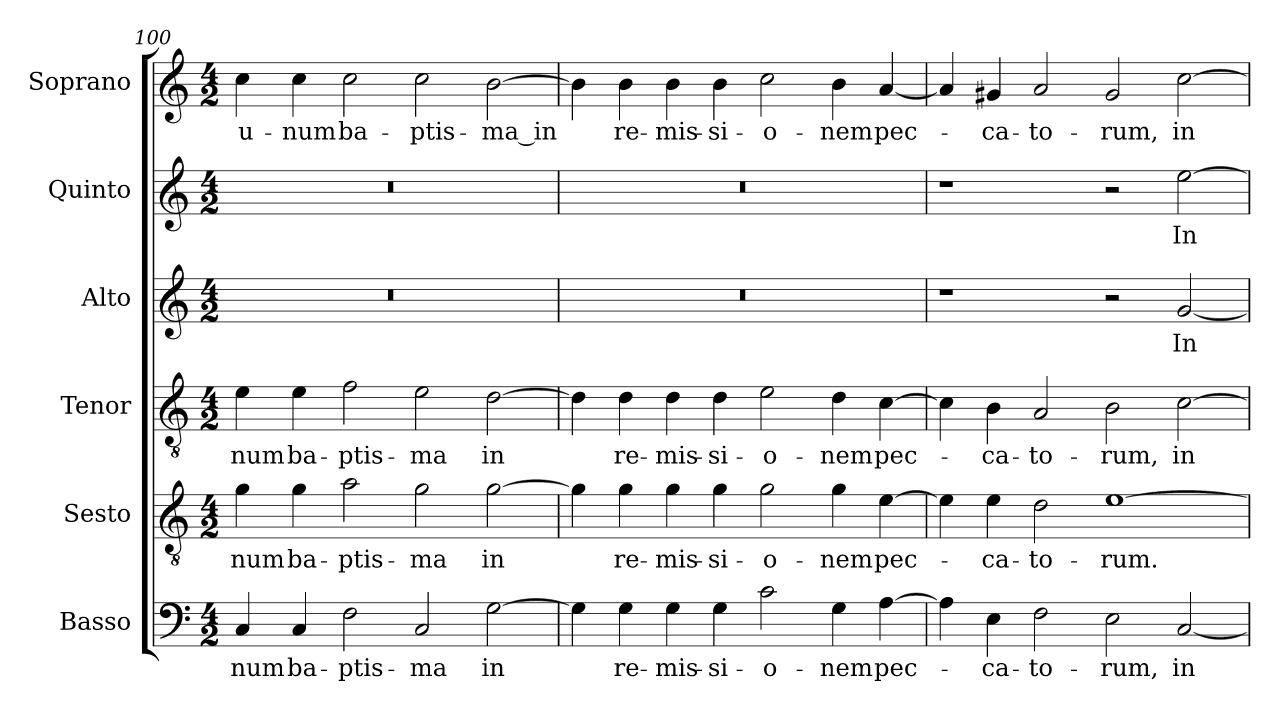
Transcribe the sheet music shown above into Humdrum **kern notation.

**kern	**text	**kern	**text	**kern	**text	**kern	**text	**kern	**text	**kern	**text
*part6	*part6	*part5	*part5	*part4	*part4	*part3	*part3	*part2	*part2	*part1	*part1
*staff6	*staff6	*staff5	*staff5	*staff4	*staff4	*staff3	*staff3	*staff2	*staff2	*staff1	*staff1
*I"Basso	*	*I"Sesto	*	*I"Tenor	*	*I"Alto	*	*I"Quinto	*	*I"Soprano	*
*	*	*	*	*I'T.	*	*I'A.	*	*	*	*I'Sop.	*
*clefF4	*	*clefGv2	*	*clefGv2	*	*clefG2	*	*clefG2	*	*clefG2	*
*	*	*ITrd7c12	*	*ITrd7c12	*	*	*	*	*	*	*
*k[]	*	*k[]	*	*k[]	*	*k[]	*	*k[]	*	*k[]	*
*C:	*	*C:	*	*C:	*	*C:	*	*C:	*	*C:	*
*M4/2	*	*M4/2	*	*M4/2	*	*M4/2	*	*M4/2	*	*M4/2	*
=100	=100	=100	=100	=100	=100	=100	=100	=100	=100	=100	=100
!	!LO:LY:b:color=#000000	!	!	!	!	!	!	!	!	!	!
!	!	!	!LO:LY:b:color=#000000	!	!	!	!	!	!	!	!
!	!	!	!	!	!LO:LY:b:color=#000000	!LO:N:vis=1	!	!LO:N:vis=1	!	!	!
!	!	!	!	!	!	!	!	!	!	!	!LO:LY:b:color=#000000
4Ci/	-num	4Gi\	-num	4Ei\	-num	0r	.	0r	.	4cci\	u-
!	!LO:LY:b:color=#000000	!	!	!	!	!	!	!	!	!	!
!	!	!	!LO:LY:b:color=#000000	!	!	!	!	!	!	!	!
!	!	!	!	!	!LO:LY:b:color=#000000	!	!	!	!	!	!
!	!	!	!	!	!	!	!	!	!	!	!LO:LY:b:color=#000000
4Ci/	ba-	4Gi\	ba-	4Ei\	ba-	.	.	.	.	4cci\	-num
!	!LO:LY:b:color=#000000	!	!	!	!	!	!	!	!	!	!
!	!	!	!LO:LY:b:color=#000000	!	!	!	!	!	!	!	!
!	!	!	!	!	!LO:LY:b:color=#000000	!	!	!	!	!	!
!	!	!	!	!	!	!	!	!	!	!	!LO:LY:b:color=#000000
2Fi\	-ptis-	2Ai\	-ptis-	2Fi\	-ptis-	.	.	.	.	2cci\	ba-
!	!LO:LY:b:color=#000000	!	!	!	!	!	!	!	!	!	!
!	!	!	!LO:LY:b:color=#000000	!	!	!	!	!	!	!	!
!	!	!	!	!	!LO:LY:b:color=#000000	!	!	!	!	!	!
!	!	!	!	!	!	!	!	!	!	!	!LO:LY:b:color=#000000
2Ci/	-ma	2Gi\	-ma	2Ei\	-ma	.	.	.	.	2cci\	-ptis-
!	!LO:LY:b:color=#000000	!	!	!	!	!	!	!	!	!	!
!	!	!	!LO:LY:b:color=#000000	!	!	!	!	!	!	!	!
!	!	!	!	!	!LO:LY:b:color=#000000	!	!	!	!	!	!
!	!	!	!	!	!	!	!	!	!	!	!LO:LY:b:color=#000000
[2Gi\	in	[2Gi\	in	[2Di\	in	.	.	.	.	[2bi\	-ma_in
=101	=101	=101	=101	=101	=101	=101	=101	=101	=101	=101	=101
!	!	!	!	!	!	!LO:N:vis=1	!	!LO:N:vis=1	!	!	!
4Gi\]	.	4Gi\]	.	4Di\]	.	0r	.	0r	.	4bi\]	.
!	!LO:LY:b:color=#000000	!	!	!	!	!	!	!	!	!	!
!	!	!	!LO:LY:b:color=#000000	!	!	!	!	!	!	!	!
!	!	!	!	!	!LO:LY:b:color=#000000	!	!	!	!	!	!
!	!	!	!	!	!	!	!	!	!	!	!LO:LY:b:color=#000000
4Gi\	re-	4Gi\	re-	4Di\	re-	.	.	.	.	4bi\	re-
!	!LO:LY:b:color=#000000	!	!	!	!	!	!	!	!	!	!
!	!	!	!LO:LY:b:color=#000000	!	!	!	!	!	!	!	!
!	!	!	!	!	!LO:LY:b:color=#000000	!	!	!	!	!	!
!	!	!	!	!	!	!	!	!	!	!	!LO:LY:b:color=#000000
4Gi\	-mis-	4Gi\	-mis-	4Di\	-mis-	.	.	.	.	4bi\	-mis-
!	!LO:LY:b:color=#000000	!	!	!	!	!	!	!	!	!	!
!	!	!	!LO:LY:b:color=#000000	!	!	!	!	!	!	!	!
!	!	!	!	!	!LO:LY:b:color=#000000	!	!	!	!	!	!
!	!	!	!	!	!	!	!	!	!	!	!LO:LY:b:color=#000000
4Gi\	-si-	4Gi\	-si-	4Di\	-si-	.	.	.	.	4bi\	-si-
!	!LO:LY:b:color=#000000	!	!	!	!	!	!	!	!	!	!
!	!	!	!LO:LY:b:color=#000000	!	!	!	!	!	!	!	!
!	!	!	!	!	!LO:LY:b:color=#000000	!	!	!	!	!	!
!	!	!	!	!	!	!	!	!	!	!	!LO:LY:b:color=#000000
2ci\	-o-	2Gi\	-o-	2Ei\	-o-	.	.	.	.	2cci\	-o-
!	!LO:LY:b:color=#000000	!	!	!	!	!	!	!	!	!	!
!	!	!	!LO:LY:b:color=#000000	!	!	!	!	!	!	!	!
!	!	!	!	!	!LO:LY:b:color=#000000	!	!	!	!	!	!
!	!	!	!	!	!	!	!	!	!	!	!LO:LY:b:color=#000000
4Gi\	-nem	4Gi\	-nem	4Di\	-nem	.	.	.	.	4bi\	-nem
!	!LO:LY:b:color=#000000	!	!	!	!	!	!	!	!	!	!
!	!	!	!LO:LY:b:color=#000000	!	!	!	!	!	!	!	!
!	!	!	!	!	!LO:LY:b:color=#000000	!	!	!	!	!	!
!	!	!	!	!	!	!	!	!	!	!	!LO:LY:b:color=#000000
[4Ai\	pec-	[4Ei\	pec-	[4Ci\	pec-	.	.	.	.	[4ai/	pec-
=102	=102	=102	=102	=102	=102	=102	=102	=102	=102	=102	=102
4Ai\]	.	4Ei\]	.	4Ci\]	.	1r	.	1r	.	4ai/]	.
!	!LO:LY:b:color=#000000	!	!	!	!	!	!	!	!	!	!
!	!	!	!LO:LY:b:color=#000000	!	!	!	!	!	!	!	!
!	!	!	!	!	!LO:LY:b:color=#000000	!	!	!	!	!	!
!	!	!	!	!	!	!	!	!	!	!	!LO:LY:b:color=#000000
4Ei\	-ca-	4Ei\	-ca-	4BBi\	-ca-	.	.	.	.	4g#Xi/	-ca-
!	!LO:LY:b:color=#000000	!	!	!	!	!	!	!	!	!	!
!	!	!	!LO:LY:b:color=#000000	!	!	!	!	!	!	!	!
!	!	!	!	!	!LO:LY:b:color=#000000	!	!	!	!	!	!
!	!	!	!	!	!	!	!	!	!	!	!LO:LY:b:color=#000000
2Fi\	-to-	2Di\	-to-	2AAi/	-to-	.	.	.	.	2ai/	-to-
!	!LO:LY:b:color=#000000	!	!	!	!	!	!	!	!	!	!
!	!	!	!LO:LY:b:color=#000000	!	!	!	!	!	!	!	!
!	!	!	!	!	!LO:LY:b:color=#000000	!	!	!	!	!	!
!	!	!	!	!	!	!	!	!	!	!	!LO:LY:b:color=#000000
2Ei\	-rum,	[1Ei	-rum.	2BBi\	-rum,	2r	.	2r	.	2g#i/	-rum,
!	!LO:LY:b:color=#000000	!	!	!	!	!	!	!	!	!	!
!	!	!	!	!	!LO:LY:b:color=#000000	!	!	!	!	!	!
!	!	!	!	!	!	!	!LO:LY:b:color=#000000	!	!	!	!
!	!	!	!	!	!	!	!	!	!LO:LY:b:color=#000000	!	!
!	!	!	!	!	!	!	!	!	!	!	!LO:LY:b:color=#000000
[2Ci/	in	.	.	[2Ci\	in	[2gi/	In	[2eei\	In	[2cci\	in
=	=	=	=	=	=	=	=	=	=	=	=
*-	*-	*-	*-	*-	*-	*-	*-	*-	*-	*-	*-
